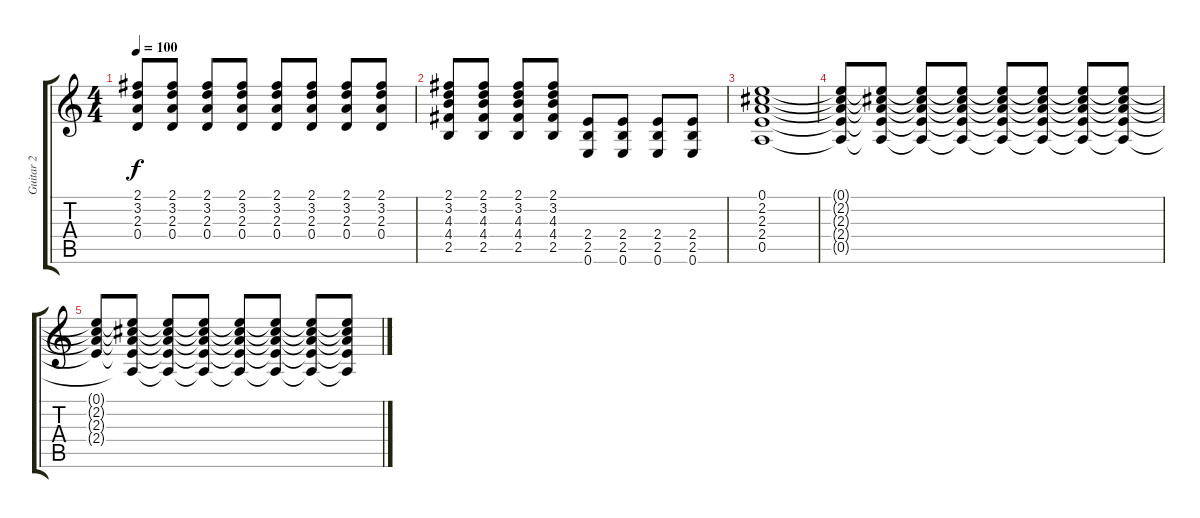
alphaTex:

\track ("Guitar 2" "Guitar 2") {instrument distortionguitar}
\staff {score tabs}
\tuning (E4 B3 G3 D3 A2 E2) {hide}
\ts (4 4)
\tempo 100
\clef g2
\ks c
(2.1 3.2 2.3 0.4).8{dy f} (2.1 3.2 2.3 0.4).8 (2.1 3.2 2.3 0.4).8 (2.1 3.2 2.3 0.4).8 (2.1 3.2 2.3 0.4).8 (2.1 3.2 2.3 0.4).8 (2.1 3.2 2.3 0.4).8 (2.1 3.2 2.3 0.4).8 |
(2.1 3.2 4.3 4.4 2.5).8 (2.1 3.2 4.3 4.4 2.5).8 (2.1 3.2 4.3 4.4 2.5).8 (2.1 3.2 4.3 4.4 2.5).8 (2.4 2.5 0.6).8 (2.4 2.5 0.6).8 (2.4 2.5 0.6).8 (2.4 2.5 0.6).8 |
(0.1 2.2 2.3 2.4 0.5).1 |
(0.1{t} 2.2{t} 2.3{t} 2.4{t} 0.5{t}).8{volume 11} (0.1{t} 2.2{t} 2.3{t} 2.4{t} 0.5{t}).8 (0.1{t} 2.2{t} 2.3{t} 2.4{t} 0.5{t}).8{volume 10} (0.1{t} 2.2{t} 2.3{t} 2.4{t} 0.5{t}).8 (0.1{t} 2.2{t} 2.3{t} 2.4{t} 0.5{t}).8{volume 9} (0.1{t} 2.2{t} 2.3{t} 2.4{t} 0.5{t}).8 (0.1{t} 2.2{t} 2.3{t} 2.4{t} 0.5{t}).8{volume 8} (0.1{t} 2.2{t} 2.3{t} 2.4{t} 0.5{t}).8 |
(0.1{t} 2.2{t} 2.3{t} 2.4{t}).8{volume 7} (0.1{t} 2.2{t} 2.3{t} 2.4{t} 0.5{t}).8 (0.1{t} 2.2{t} 2.3{t} 2.4{t} 0.5{t}).8{volume 6} (0.1{t} 2.2{t} 2.3{t} 2.4{t} 0.5{t}).8{volume 5} (0.1{t} 2.2{t} 2.3{t} 2.4{t} 0.5{t}).8{volume 4} (0.1{t} 2.2{t} 2.3{t} 2.4{t} 0.5{t}).8{volume 3} (0.1{t} 2.2{t} 2.3{t} 2.4{t} 0.5{t}).8{volume 2} (0.1{t} 2.2{t} 2.3{t} 2.4{t} 0.5{t}).8{volume 1}
